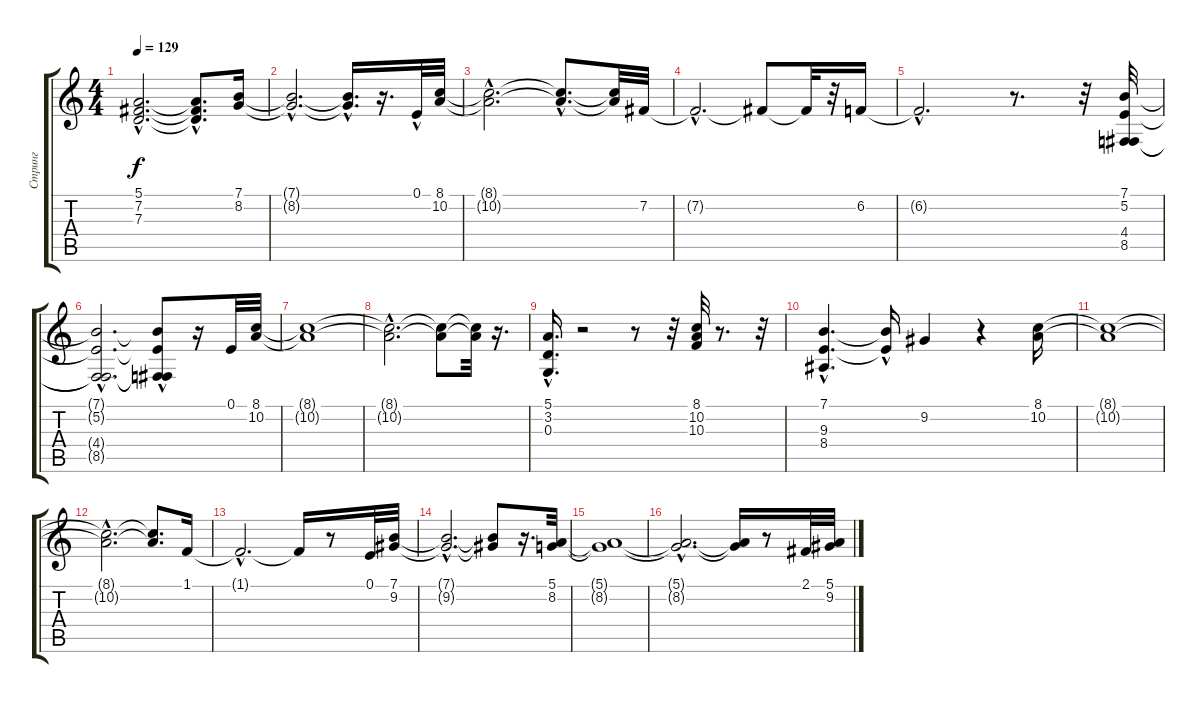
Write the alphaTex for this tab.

\track ("Стринг" "Стринг") {instrument synthvoice}
\staff {score tabs}
\tuning (E4 B3 G3 D3 A2 E2) {hide}
\ts (4 4)
\tempo 129
\clef g2
\ks c
(5.1{hac t} 7.2{hac t} 7.3{hac t}).2{d dy f} (5.1{hac t} 7.2{hac t} 7.3{t}).8{d} (7.1 8.2).16 |
(7.1{hac t} 8.2{hac t}).2{d} (7.1{hac t} 8.2{t}).16{d} r.16{d} 0.1{hac}.32 (8.1 10.2).32 |
(8.1{hac t} 10.2{hac t}).2{d} (8.1{hac t} 10.2{hac t}).8{d} (8.1{t} 10.2{t}).32 7.2.32 |
7.2{hac t}.2{d} 7.2{t}.8 7.2{t}.32 r.32 6.2.16 |
6.2{hac t}.2{d} r.8{d} r.32 (7.1 5.2 4.4 8.5).32 |
(7.1{hac t} 5.2{hac t} 4.4{hac t} 8.5{hac t}).2{d} (7.1{t} 5.2{t} 4.4{hac t} 8.5{t}).8 r.16 0.1.32 (8.1 10.2).32 |
(8.1{t} 10.2{t}).1 |
(8.1{hac t} 10.2{hac t}).2{d} (8.1{t} 10.2{t}).8 (8.1{t} 10.2{t}).32 r.16{d} |
(5.1{hac} 3.2{hac} 0.3).16{d} r.2 r.8 r.32 (8.1 10.2 10.3).32 r.8{d} r.32 |
(7.1{hac} 9.3{hac} 8.4{hac}).4{d} (7.1{hac t} 9.3{t}).16 9.2.4 r.4 (8.1 10.2).16 |
(8.1{t} 10.2{t}).1 |
(8.1{hac t} 10.2{hac t}).2{d} (8.1{t} 10.2{t}).8{d} 1.1.16 |
1.1{hac t}.2{d} 1.1{t}.16 r.8 0.1.32 (7.1 9.2).32 |
(7.1{hac t} 9.2{hac t}).2{d} (7.1{t} 9.2{t}).8 r.16{d} (5.1 8.2).32 |
(5.1{t} 8.2{t}).1 |
(5.1{hac t} 8.2{hac t}).2{d} (5.1{t} 8.2{t}).16 r.8 2.1.32 (5.1 9.2).32
